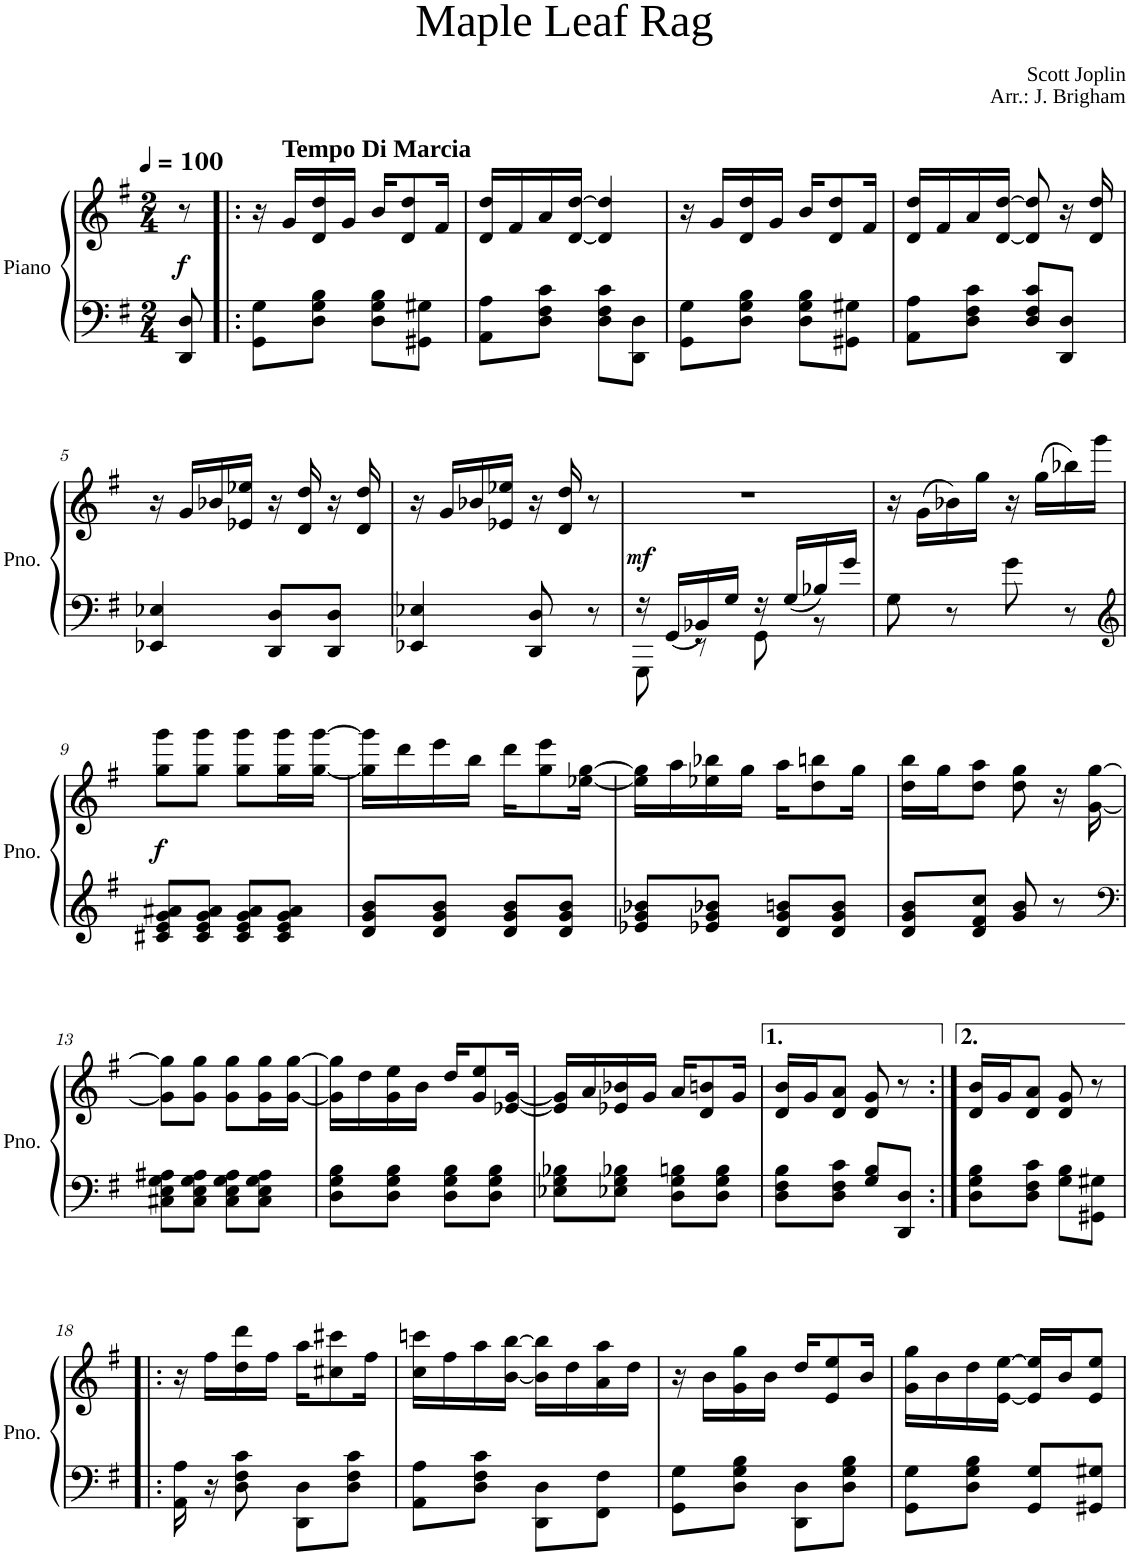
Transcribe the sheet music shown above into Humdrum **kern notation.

**kern	**kern	**dynam
*part1	*part1	*part1
*staff2	*staff1	*staff1/2
*I"Piano	*	*
*I'Pno.	*	*
*clefF4	*clefG2	*
*k[f#]	*k[f#]	*
*M2/4	*M2/4	*
*MM100	*MM100	*
=	=	=
!	!	!LO:DY:b
8DD/ 8D/	8r	f
=1!|:	=1!|:	=1!|:
8GG\ 8G\L	16r	.
!	!LO:TX:a:B:t=Tempo Di Marcia	!
.	16g/LL	.
8D\ 8G\ 8B\J	16d/ 16dd/	.
.	16g/JJ	.
8D\ 8G\ 8B\L	16b/KL	.
.	8d/ 8dd/	.
8GG#X\ 8G#X\J	.	.
.	16f#/Jk	.
=2	=2	=2
8AA\ 8A\L	16d/ 16dd/LL	.
.	16f#/	.
8D\ 8F#\ 8c\J	16a/	.
.	[16d/ [>16dd/JJ	.
8D\ 8F#\ 8c\L	4d/] 4dd/]	.
8DD\ 8D\J	.	.
=3	=3	=3
8GG\ 8G\L	16r	.
.	16g/LL	.
8D\ 8G\ 8B\J	16d/ 16dd/	.
.	16g/JJ	.
8D\ 8G\ 8B\L	16b/KL	.
.	8d/ 8dd/	.
8GG#X\ 8G#X\J	.	.
.	16f#/Jk	.
=4	=4	=4
8AA\ 8A\L	16d/ 16dd/LL	.
.	16f#/	.
8D\ 8F#\ 8c\J	16a/	.
.	[16d/ [>16dd/JJ	.
8D/ 8F#/ 8c/L	8d/] 8dd/]	.
8DD/ 8D/J	16r	.
.	16d/ 16dd/	.
!!LO:LB:g=z
=5	=5	=5
4EE-X/ 4E-X/	16r	.
.	16g/LL	.
.	16b-X/	.
.	16e-X/ 16ee-X/JJ	.
8DD/ 8D/L	16r	.
.	16d/ 16dd/	.
8DD/ 8D/J	16r	.
.	16d/ 16dd/	.
=6	=6	=6
4EE-X/ 4E-X/	16r	.
.	16g/LL	.
.	16b-X/	.
.	16e-X/ 16ee-X/JJ	.
8DD/ 8D/	16r	.
.	16d/ 16dd/	.
8r	8r	.
=7	=7	=7
*^	*	*
!	!	!	!LO:DY:a=2
16r	8GGG\	2r	mf
16GG/LL	.	.	.
16BB-X/	8r	.	.
16G/JJ	.	.	.
16r	8GG\	.	.
16G/LL	.	.	.
16B-X/	8r	.	.
16g/JJ	.	.	.
*v	*v	*	*
=8	=8	=8
8G\	16r	.
.	(16g\LL	.
8r	16b-X\)	.
.	16gg\JJ	.
8g\	16r	.
.	(16gg\LL	.
8r	16bb-X\)	.
.	16ggg\JJ	.
!!LO:LB:g=z
=9	=9	=9
*clefG2	*	*
!	!	!LO:DY:b
8c#X/ 8e/ 8g/ 8a#X/L	8gg\ 8ggg\L	f
8c#/ 8e/ 8g/ 8a#/J	8gg\ 8ggg\J	.
8c#/ 8e/ 8g/ 8a#/L	8gg\ 8ggg\L	.
8c#/ 8e/ 8g/ 8a#/J	16gg\ 16ggg\L	.
.	[<16gg\ [>16ggg\JJ	.
=10	=10	=10
8d/ 8g/ 8b/L	16gg\] 16ggg\]LL	.
.	16ddd\	.
8d/ 8g/ 8b/J	16eee\	.
.	16bb\JJ	.
8d/ 8g/ 8b/L	16ddd\KL	.
.	8gg\ 8eee\	.
8d/ 8g/ 8b/J	.	.
.	[<16ee-X\ [16gg\Jk	.
=11	=11	=11
8e-X/ 8g/ 8b-X/L	16ee-\] 16gg\]LL	.
.	16aa\	.
8e-X/ 8g/ 8b-X/J	16ee-X\ 16bb-X\	.
.	16gg\JJ	.
8d/ 8g/ 8bn/L	16aa\KL	.
.	8dd\ 8bbn\	.
8d/ 8g/ 8b/J	.	.
.	16gg\Jk	.
=12	=12	=12
8d/ 8g/ 8b/L	16dd\ 16bb\LL	.
.	16gg\J	.
8d/ 8f#/ 8cc/J	8dd\ 8aa\J	.
8g/ 8b/	8dd\ 8gg\	.
8r	16r	.
.	[<16g\ [16gg\	.
!!LO:LB:g=z
=13	=13	=13
*clefF4	*	*
8C#X\ 8E\ 8G\ 8A#X\L	8g\] 8gg\]L	.
8C#\ 8E\ 8G\ 8A#\J	8g\ 8gg\J	.
8C#\ 8E\ 8G\ 8A#\L	8g\ 8gg\L	.
8C#\ 8E\ 8G\ 8A#\J	16g\ 16gg\L	.
.	[<16g\ [16gg\JJ	.
=14	=14	=14
8D\ 8G\ 8B\L	16g\] 16gg\]LL	.
.	16dd\	.
8D\ 8G\ 8B\J	16g\ 16ee\	.
.	16b\JJ	.
8D\ 8G\ 8B\L	16dd/KL	.
.	8g/ 8ee/	.
8D\ 8G\ 8B\J	.	.
.	[16e-X/ [<16g/Jk	.
=15	=15	=15
8E-X\ 8G\ 8B-X\L	16e-/] 16g/]LL	.
.	16a/	.
8E-X\ 8G\ 8B-X\J	16e-X/ 16b-X/	.
.	16g/JJ	.
8D\ 8G\ 8Bn\L	16a/KL	.
.	8d/ 8bn/	.
8D\ 8G\ 8B\J	.	.
.	16g/Jk	.
=16	=16	=16
8D\ 8F#\ 8B\L	16d/ 16b/LL	.
.	16g/J	.
8D\ 8F#\ 8c\J	8d/ 8a/J	.
8G/ 8B/L	8d/ 8g/	.
8DD/ 8D/J	8r	.
=17:|!	=17:|!	=17:|!
8D\ 8G\ 8B\L	16d/ 16b/LL	.
.	16g/J	.
8D\ 8F#\ 8c\J	8d/ 8a/J	.
8G\ 8B\L	8d/ 8g/	.
8GG#X\ 8G#X\J	8r	.
!!LO:LB:g=z
=18!|:	=18!|:	=18!|:
16AA\ 16A\	16r	.
16r	16ff#\LL	.
8D\ 8F#\ 8c\	16dd\ 16ddd\	.
.	16ff#\JJ	.
8DD\ 8D\L	16aa\KL	.
.	8cc#X\ 8ccc#X\	.
8D\ 8F#\ 8c\J	.	.
.	16ff#\Jk	.
=19	=19	=19
8AA\ 8A\L	16cc\ 16cccn\LL	.
.	16ff#\	.
8D\ 8F#\ 8c\J	16aa\	.
.	[<16b\ [16bb\JJ	.
8DD\ 8D\L	16b\] 16bb\]LL	.
.	16dd\	.
8FF#\ 8F#\J	16a\ 16aa\	.
.	16dd\JJ	.
=20	=20	=20
8GG\ 8G\L	16r	.
.	16b\LL	.
8D\ 8G\ 8B\J	16g\ 16gg\	.
.	16b\JJ	.
8DD\ 8D\L	16dd/KL	.
.	8e/ 8ee/	.
8D\ 8G\ 8B\J	.	.
.	16b/Jk	.
=21	=21	=21
8GG\ 8G\L	16g\ 16gg\LL	.
.	16b\	.
8D\ 8G\ 8B\J	16dd\	.
.	[<16e\ [16ee\JJ	.
8GG/ 8G/L	16e/] 16ee/]LL	.
.	16b/J	.
8GG#X/ 8G#X/J	8e/ 8ee/J	.
=	=	=
*-	*-	*-
